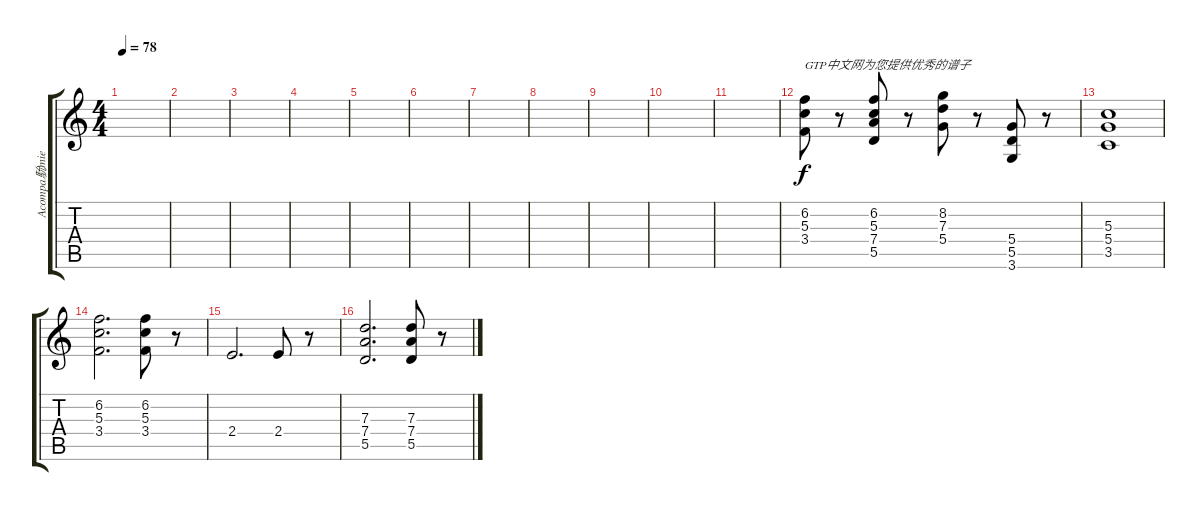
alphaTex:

\track ("Acompa馻miento" "Acompa馻mie") {instrument distortionguitar}
\staff {score tabs}
\tuning (E4 B3 G3 D3 A2 E2) {hide}
\ts (4 4)
\tempo 78
\clef g2
\ks c
|
|
|
|
|
|
|
|
|
|
|
(6.2 5.3 3.4).8{txt "GTP中文网为您提供优秀的谱子"} r.8 (6.2 5.3 7.4 5.5).8 r.8 (8.2 7.3 5.4).8 r.8 (5.4 5.5 3.6).8 r.8 |
(5.3 5.4 3.5).1 |
(6.2 5.3 3.4).2{d} (6.2 5.3 3.4).8 r.8 |
2.4.2{d} 2.4.8 r.8 |
(7.3 7.4 5.5).2{d} (7.3 7.4 5.5).8 r.8
